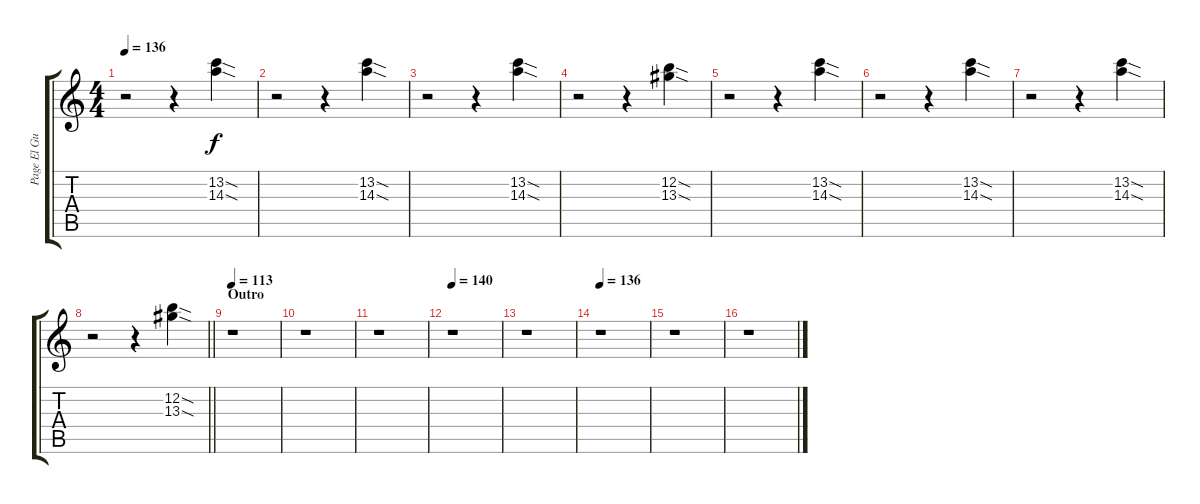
\track ("Page El Guitar Lead" "Page El Gu") {instrument overdrivenguitar}
\staff {score tabs}
\tuning (E4 B3 G3 D3 A2 E2) {hide}
\ts (4 4)
\tempo 136
\clef g2
\ks aminor
r.2{dy f} r.4 (13.2{sod} 14.3{sod}).4 |
r.2 r.4 (13.2{sod} 14.3{sod}).4 |
r.2 r.4 (13.2{sod} 14.3{sod}).4 |
r.2 r.4 (12.2{sod} 13.3{sod}).4 |
r.2 r.4 (13.2{sod} 14.3{sod}).4 |
r.2 r.4 (13.2{sod} 14.3{sod}).4 |
r.2 r.4 (13.2{sod} 14.3{sod}).4 |
\barLineRight lightlight
r.2 r.4 (12.2{sod} 13.3{sod}).4 |
\section ("" "Outro")
\tempo 113
r.1 |
r.1 |
r.1 |
\tempo 140
r.1 |
r.1 |
\tempo 136
r.1 |
r.1 |
r.1
